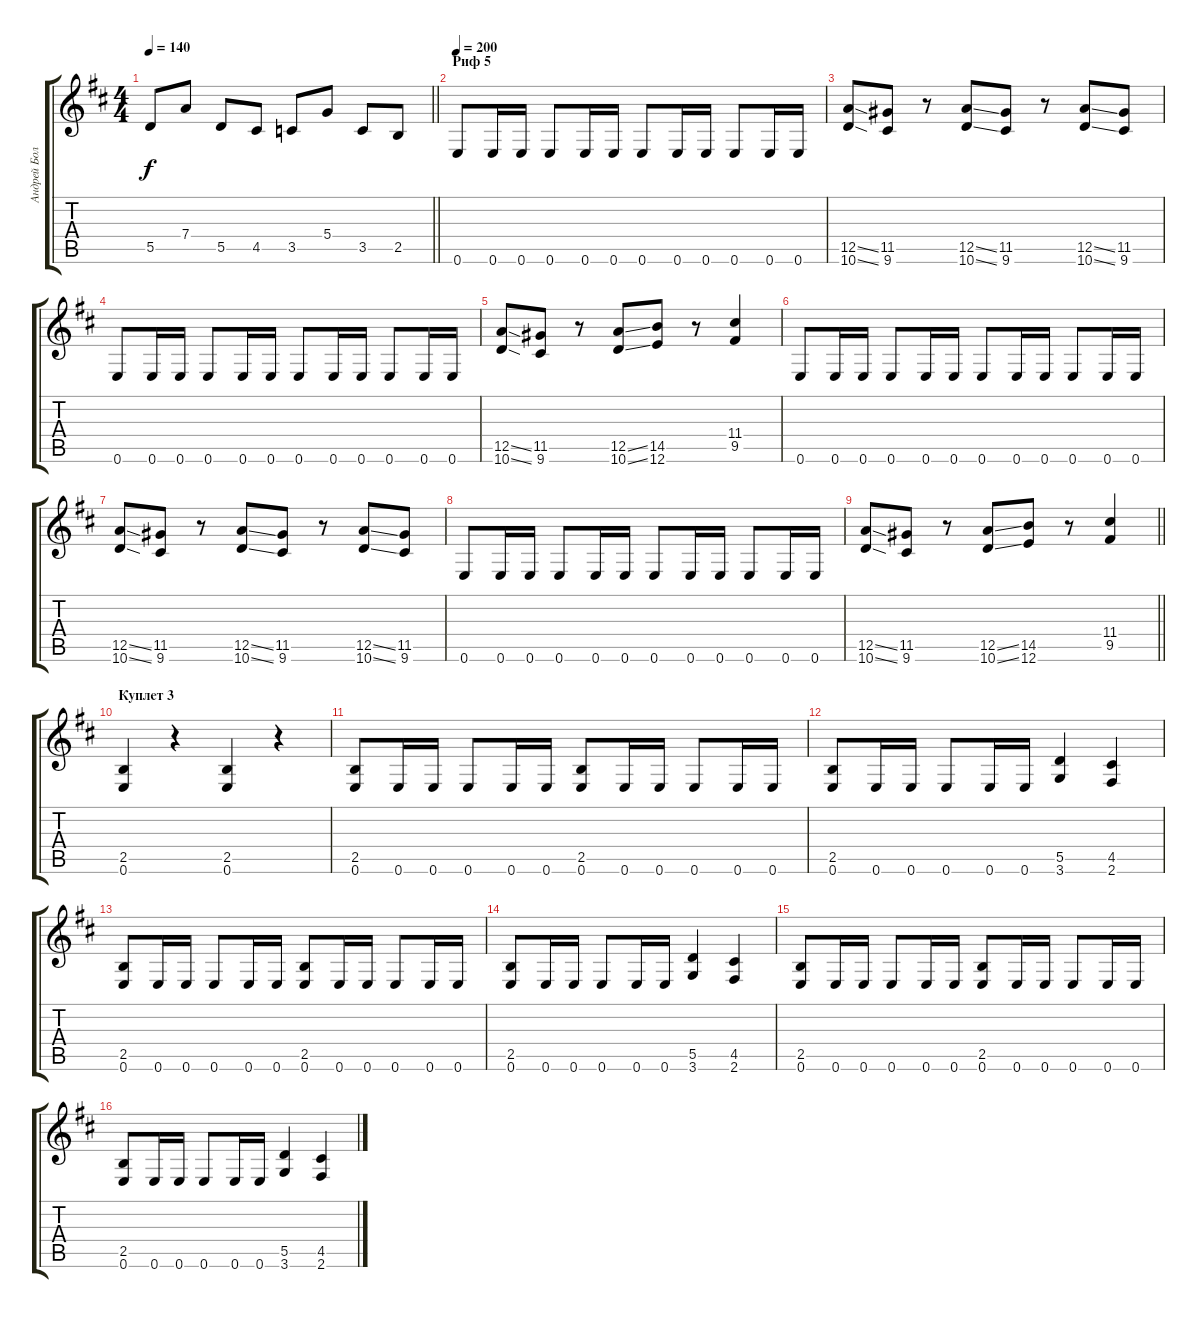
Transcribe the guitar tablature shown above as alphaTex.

\track ("Андрей Большаков" "Андрей Бол") {instrument distortionguitar}
\staff {score tabs}
\tuning (E4 B3 G3 D3 A2 E2) {hide}
\ts (4 4)
\tempo 140
\clef g2
\barLineRight lightlight
\ks d
5.5.8{dy f} 7.4.8 5.5.8 4.5.8 3.5.8 5.4.8 3.5.8 2.5.8 |
\section ("" "Риф 5")
\tempo 200
0.6.8 0.6.16 0.6.16 0.6.8 0.6.16 0.6.16 0.6.8 0.6.16 0.6.16 0.6.8 0.6.16 0.6.16 |
(12.5{ss} 10.6{ss}).8 (11.5 9.6).8 r.8 (12.5{ss} 10.6{ss}).8{beam merge} (11.5 9.6).8 r.8 (12.5{ss} 10.6{ss}).8 (11.5 9.6).8 |
0.6.8 0.6.16 0.6.16 0.6.8 0.6.16 0.6.16 0.6.8 0.6.16 0.6.16 0.6.8 0.6.16 0.6.16 |
(12.5{ss} 10.6{ss}).8 (11.5 9.6).8 r.8{beam merge} (12.5{ss} 10.6{ss}).8{beam merge} (14.5 12.6).8 r.8 (11.4 9.5).4 |
0.6.8 0.6.16 0.6.16 0.6.8 0.6.16 0.6.16 0.6.8 0.6.16 0.6.16 0.6.8 0.6.16 0.6.16 |
(12.5{ss} 10.6{ss}).8 (11.5 9.6).8 r.8 (12.5{ss} 10.6{ss}).8{beam merge} (11.5 9.6).8 r.8 (12.5{ss} 10.6{ss}).8 (11.5 9.6).8 |
0.6.8 0.6.16 0.6.16 0.6.8 0.6.16 0.6.16 0.6.8 0.6.16 0.6.16 0.6.8 0.6.16 0.6.16 |
\barLineRight lightlight
(12.5{ss} 10.6{ss}).8 (11.5 9.6).8 r.8 (12.5{ss} 10.6{ss}).8{beam merge} (14.5 12.6).8 r.8 (11.4 9.5).4 |
\section ("" "Куплет 3")
(2.5 0.6).4 r.4 (2.5 0.6).4 r.4 |
(2.5 0.6).8 0.6.16 0.6.16 0.6.8 0.6.16 0.6.16 (2.5 0.6).8 0.6.16 0.6.16 0.6.8 0.6.16 0.6.16 |
(2.5 0.6).8 0.6.16 0.6.16 0.6.8 0.6.16 0.6.16 (5.5 3.6).4 (4.5 2.6).4 |
(2.5 0.6).8 0.6.16 0.6.16 0.6.8 0.6.16 0.6.16 (2.5 0.6).8 0.6.16 0.6.16 0.6.8 0.6.16 0.6.16 |
(2.5 0.6).8 0.6.16 0.6.16 0.6.8 0.6.16 0.6.16 (5.5 3.6).4 (4.5 2.6).4 |
(2.5 0.6).8 0.6.16 0.6.16 0.6.8 0.6.16 0.6.16 (2.5 0.6).8 0.6.16 0.6.16 0.6.8 0.6.16 0.6.16 |
(2.5 0.6).8 0.6.16 0.6.16 0.6.8 0.6.16 0.6.16 (5.5 3.6).4 (4.5 2.6).4
